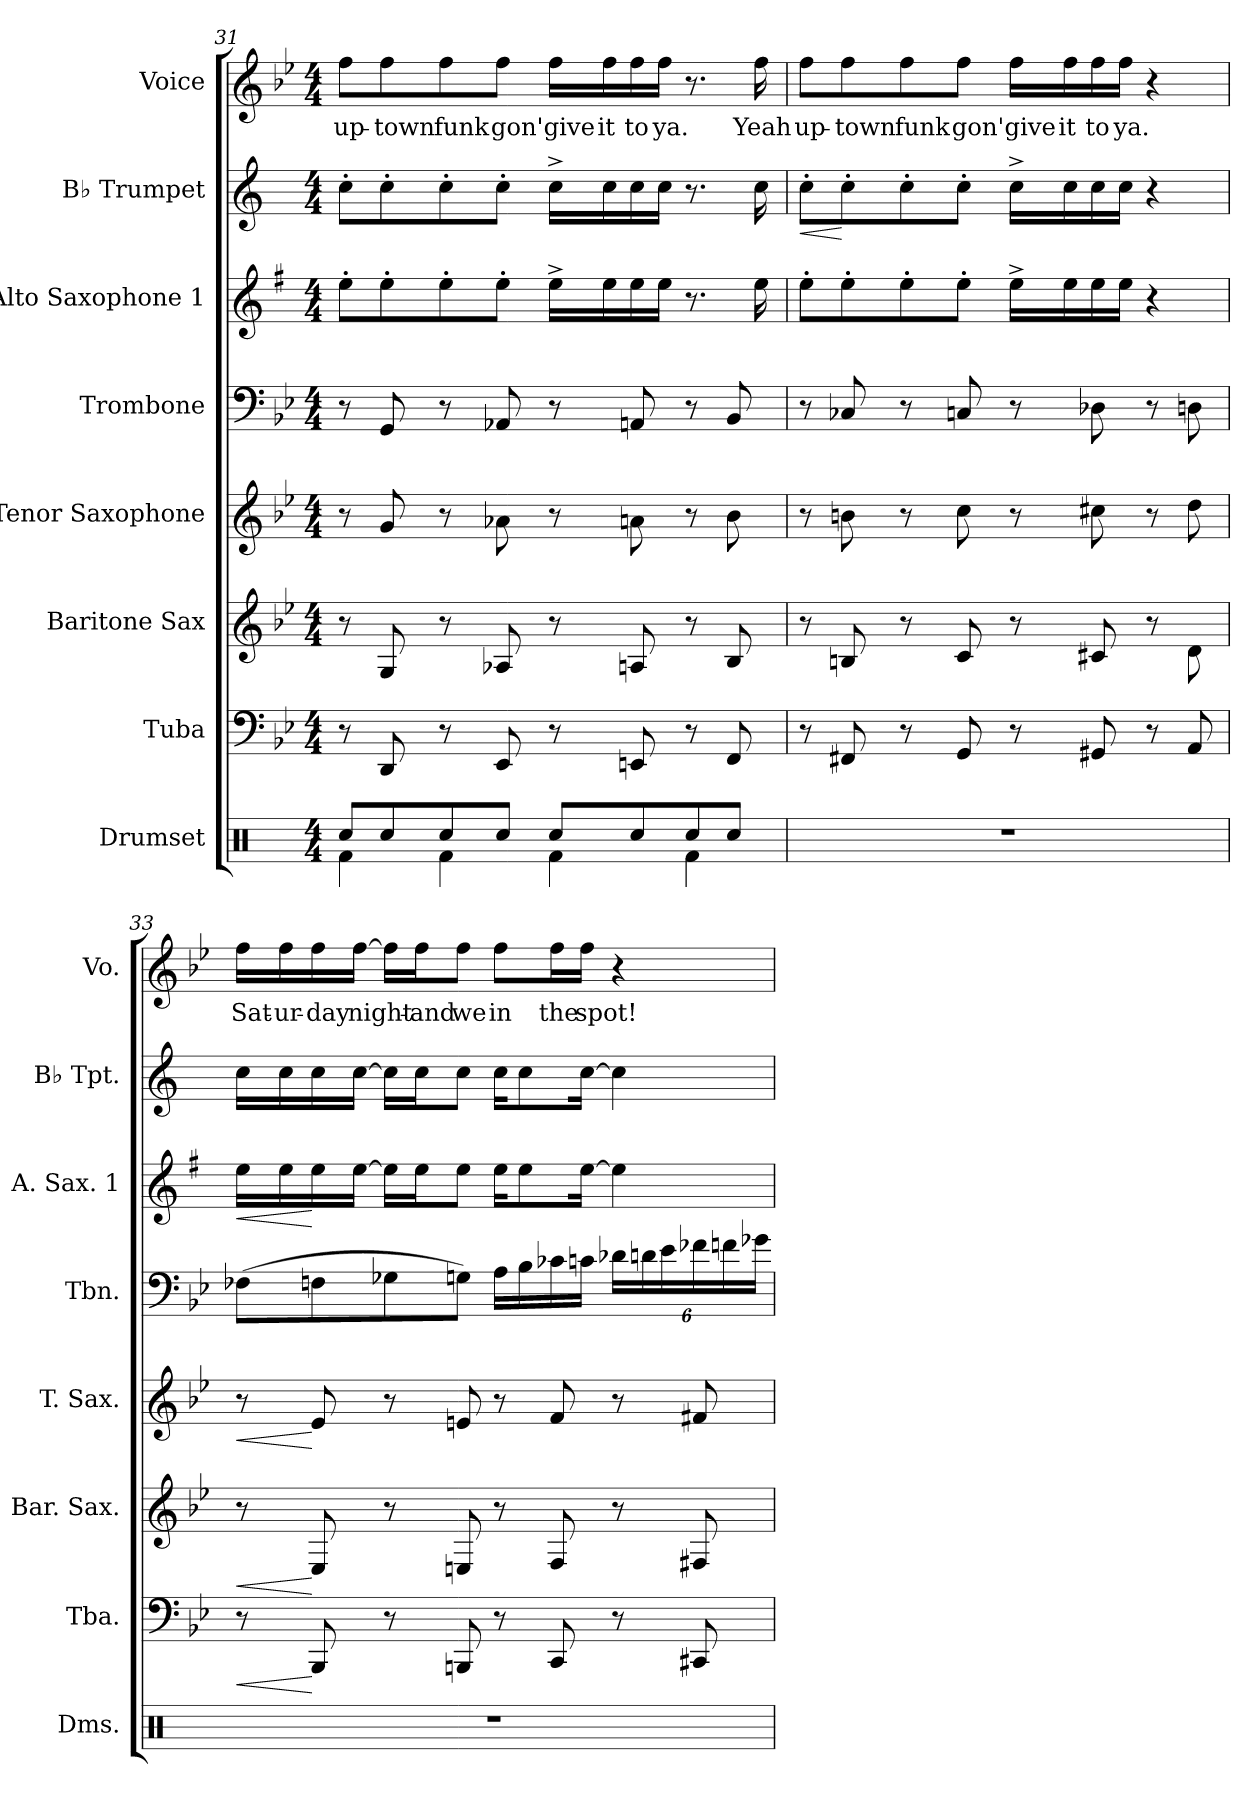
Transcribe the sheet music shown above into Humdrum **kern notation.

**kern	**kern	**dynam	**kern	**dynam	**kern	**dynam	**kern	**kern	**dynam	**kern	**dynam	**kern	**text
*part8	*part7	*part7	*part6	*part6	*part5	*part5	*part4	*part3	*part3	*part2	*part2	*part1	*part1
*staff8	*staff7	*staff7	*staff6	*staff6	*staff5	*staff5	*staff4	*staff3	*staff3	*staff2	*staff2	*staff1	*staff1
*I"Drumset	*I"Tuba	*	*I"Baritone Sax	*	*I"Tenor Saxophone	*	*I"Trombone	*I"Alto Saxophone 1	*	*I"B♭ Trumpet	*	*I"Voice	*
*I'Dms.	*I'Tba.	*	*I'Bar. Sax.	*	*I'T. Sax.	*	*I'Tbn.	*I'A. Sax. 1	*	*I'B♭ Tpt.	*	*I'Vo.	*
!!LO:PB:g=z
*clefX	*clefF4	*	*clefG2	*	*clefG2	*	*clefF4	*clefG2	*	*clefG2	*	*clefG2	*
*	*	*	*ITrd12c21	*	*ITrd8c14	*	*	*ITrd5c9	*	*ITrd1c2	*	*	*
*k[]	*k[b-e-]	*	*k[b-e-]	*	*k[b-e-]	*	*k[b-e-]	*k[b-e-]	*	*k[b-e-]	*	*k[b-e-]	*
*M4/4	*M4/4	*	*M4/4	*	*M4/4	*	*M4/4	*M4/4	*	*M4/4	*	*M4/4	*
=31	=31	=31	=31	=31	=31	=31	=31	=31	=31	=31	=31	=31	=31
*^	*	*	*	*	*	*	*	*	*	*	*	*	*
!	!	!	!	!	!	!	!	!	!	!	!	!	!	!LO:LY:b
8Rcc/L	4Rf\	8r	.	8r	.	8r	.	8r	8g'\L	.	8b-'\L	.	8ff\L	up-
!	!	!	!	!	!	!	!	!	!	!	!	!	!	!LO:LY:b
8Rcc/	.	8DD/	.	8GG/	.	8G/	.	8GG/	8g'\	.	8b-'\	.	8ff\	-town
!	!	!	!	!	!	!	!	!	!	!	!	!	!	!LO:LY:b
8Rcc/	4Rf\	8r	.	8r	.	8r	.	8r	8g'\	.	8b-'\	.	8ff\	funk
!	!	!	!	!	!	!	!	!	!	!	!	!	!	!LO:LY:b
8Rcc/J	.	8EE-/	.	8AA-X/	.	8A-X\	.	8AA-X/	8g'\J	.	8b-'\J	.	8ff\J	gon'
!	!	!	!	!	!	!	!	!	!	!	!	!	!	!LO:LY:b
8Rcc/L	4Rf\	8r	.	8r	.	8r	.	8r	16g^\LL	.	16b-^\LL	.	16ff\LL	give
!	!	!	!	!	!	!	!	!	!	!	!	!	!	!LO:LY:b
.	.	.	.	.	.	.	.	.	16g\	.	16b-\	.	16ff\	it
!	!	!	!	!	!	!	!	!	!	!	!	!	!	!LO:LY:b
8Rcc/	.	8EEn/	.	8AAn/	.	8An\	.	8AAn/	16g\	.	16b-\	.	16ff\	to
!	!	!	!	!	!	!	!	!	!	!	!	!	!	!LO:LY:b
.	.	.	.	.	.	.	.	.	16g\JJ	.	16b-\JJ	.	16ff\JJ	ya.
8Rcc/	4Rf\	8r	.	8r	.	8r	.	8r	8.r	.	8.r	.	8.r	.
8Rcc/J	.	8FF/	.	8BB-/	.	8B-\	.	8BB-/	.	.	.	.	.	.
!	!	!	!	!	!	!	!	!	!	!	!	!	!	!LO:LY:b
.	.	.	.	.	.	.	.	.	16g\	.	16b-\	.	16ff\	Yeah
*v	*v	*	*	*	*	*	*	*	*	*	*	*	*	*
=32	=32	=32	=32	=32	=32	=32	=32	=32	=32	=32	=32	=32	=32
!	!	!	!	!	!	!	!	!	!	!	!LO:HP:b	!	!LO:LY:b
1r	8r	.	8r	.	8r	.	8r	8g'\L	.	8b-'\L	<	8ff\L	up-
!	!	!	!	!	!	!	!	!	!	!	!	!	!LO:LY:b
.	8FF#X/	.	8BBn/	.	8Bn\	.	8C-X/	8g'\	.	8b-'\	[	8ff\	-town
!	!	!	!	!	!	!	!	!	!	!	!	!	!LO:LY:b
.	8r	.	8r	.	8r	.	8r	8g'\	.	8b-'\	.	8ff\	funk
!	!	!	!	!	!	!	!	!	!	!	!	!	!LO:LY:b
.	8GG/	.	8C/	.	8c\	.	8Cn/	8g'\J	.	8b-'\J	.	8ff\J	gon'
!	!	!	!	!	!	!	!	!	!	!	!	!	!LO:LY:b
.	8r	.	8r	.	8r	.	8r	16g^\LL	.	16b-^\LL	.	16ff\LL	give
!	!	!	!	!	!	!	!	!	!	!	!	!	!LO:LY:b
.	.	.	.	.	.	.	.	16g\	.	16b-\	.	16ff\	it
!	!	!	!	!	!	!	!	!	!	!	!	!	!LO:LY:b
.	8GG#X/	.	8C#X/	.	8c#X\	.	8D-X\	16g\	.	16b-\	.	16ff\	to
!	!	!	!	!	!	!	!	!	!	!	!	!	!LO:LY:b
.	.	.	.	.	.	.	.	16g\JJ	.	16b-\JJ	.	16ff\JJ	ya.
.	8r	.	8r	.	8r	.	8r	4r	.	4r	.	4r	.
.	8AA/	.	8D\	.	8d\	.	8Dn\	.	.	.	.	.	.
!!LO:PB:g=z
=33	=33	=33	=33	=33	=33	=33	=33	=33	=33	=33	=33	=33	=33
!	!	!LO:HP:b	!	!LO:HP:b	!	!LO:HP:b	!	!	!LO:HP:b	!	!	!	!LO:LY:b
1r	8r	<	8r	<	8r	<	(8F-X\L	16g\LL	<	16b-\LL	.	16ff\LL	Sat-
!	!	!	!	!	!	!	!	!	!	!	!	!	!LO:LY:b
.	.	.	.	.	.	.	.	16g\	.	16b-\	.	16ff\	-ur-
!	!	!	!	!	!	!	!	!	!	!	!	!	!LO:LY:b
.	8BBB-/	[	8EE-/	[	8E-/	[	8Fn\	16g\	[	16b-\	.	16ff\	-day
!	!	!	!	!	!	!	!	!	!	!	!	!	!LO:LY:b
.	.	.	.	.	.	.	.	[16g\JJ	.	[16b-\JJ	.	[16ff\JJ	night-
.	8r	.	8r	.	8r	.	8G-X\	16g\LL]	.	16b-\LL]	.	16ff\LL]	.
!	!	!	!	!	!	!	!	!	!	!	!	!	!LO:LY:b
.	.	.	.	.	.	.	.	16g\J	.	16b-\J	.	16ff\J	-and
!	!	!	!	!	!	!	!	!	!	!	!	!	!LO:LY:b
.	8BBBn/	.	8EEn/	.	8En/	.	8Gn\J)	8g\J	.	8b-\J	.	8ff\J	we
!	!	!	!	!	!	!	!	!	!	!	!	!	!LO:LY:b
.	8r	.	8r	.	8r	.	16A\LL	16g\KL	.	16b-\KL	.	8ff\L	in
.	.	.	.	.	.	.	16B-\	8g\	.	8b-\	.	.	.
!	!	!	!	!	!	!	!	!	!	!	!	!	!LO:LY:b
.	8CC/	.	8FF/	.	8F/	.	16c-X\	.	.	.	.	16ff\L	the
!	!	!	!	!	!	!	!	!	!	!	!	!	!LO:LY:b
.	.	.	.	.	.	.	16cn\JJ	[16g\Jk	.	[16b-\Jk	.	16ff\JJ	spot!
*	*	*	*	*	*	*	*Xbrackettup	*	*	*	*	*	*
.	8r	.	8r	.	8r	.	24d-X\LL	4g\]	.	4b-\]	.	4r	.
.	.	.	.	.	.	.	24dn\	.	.	.	.	.	.
.	.	.	.	.	.	.	24e-\	.	.	.	.	.	.
.	8CC#X/	.	8FF#X/	.	8F#X/	.	24f-X\	.	.	.	.	.	.
.	.	.	.	.	.	.	24fn\	.	.	.	.	.	.
.	.	.	.	.	.	.	24g-X\JJ	.	.	.	.	.	.
=	=	=	=	=	=	=	=	=	=	=	=	=	=
*-	*-	*-	*-	*-	*-	*-	*-	*-	*-	*-	*-	*-	*-
